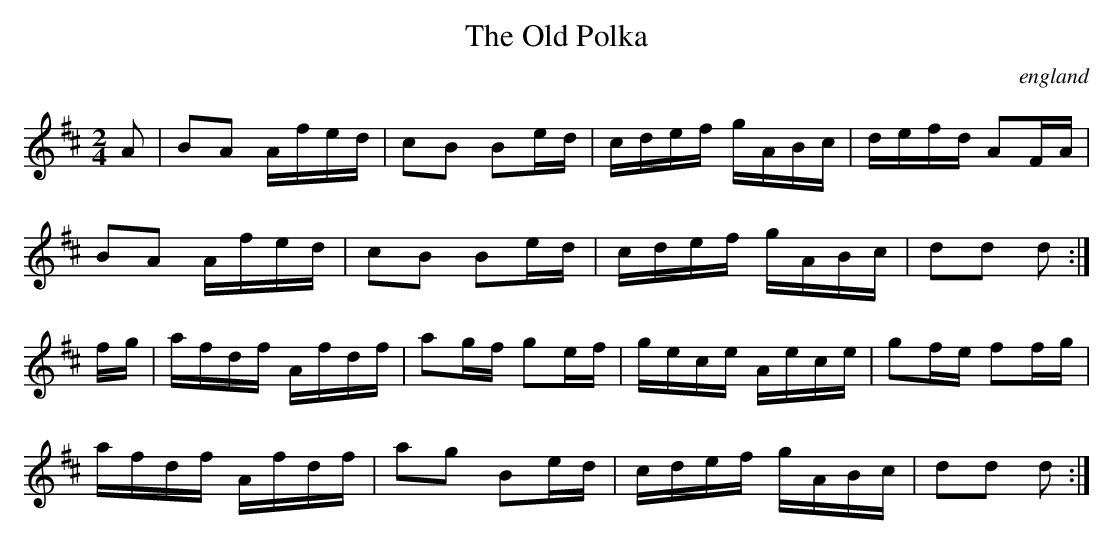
X:1
T:Old Polka, The
O:england
M:2/4
L:1/8
K:D
A|BA A/f/e/d/|cB Be/d/|c/d/e/f/ g/A/B/c/|d/e/f/d/ AF/A/|
BA A/f/e/d/|cB Be/d/|c/d/e/f/ g/A/B/c/|dd d:|]
f/g/|a/f/d/f/ A/f/d/f/|ag/f/ ge/f/|g/e/c/e/ A/e/c/e/|gf/e/ ff/g/|
a/f/d/f/ A/f/d/f/|ag Be/d/|c/d/e/f/ g/A/B/c/|dd d:|]
